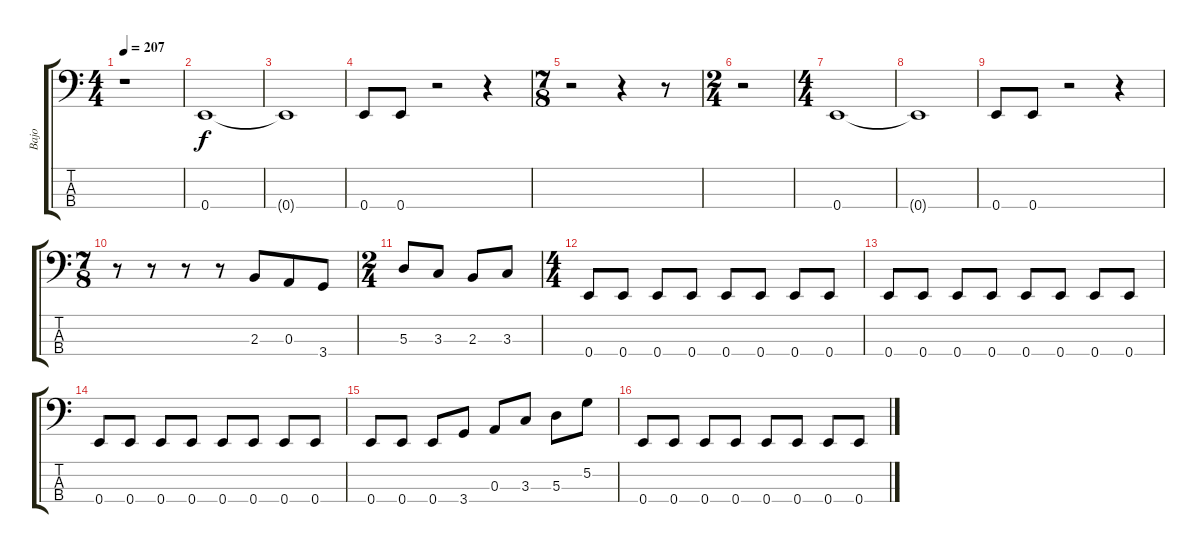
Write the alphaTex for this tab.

\track ("Bajo" "Bajo") {instrument electricbassfinger}
\staff {score tabs}
\tuning (G2 D2 A1 E1) {hide}
\ts (4 4)
\tempo 207
\clef f4
\ks c
r.1{dy f instrument electricbassfinger} |
0.4.1 |
0.4{t}.1 |
0.4.8 0.4.8 r.2 r.4 |
\ts (7 8)
r.2 r.4 r.8 |
\ts (2 4)
r.2 |
\ts (4 4)
0.4.1 |
0.4{t}.1 |
0.4.8 0.4.8 r.2 r.4 |
\ts (7 8)
r.8 r.8 r.8 r.8 2.3.8 0.3.8 3.4.8 |
\ts (2 4)
5.3.8 3.3.8 2.3.8 3.3.8 |
\ts (4 4)
0.4.8 0.4.8 0.4.8 0.4.8 0.4.8 0.4.8 0.4.8 0.4.8 |
0.4.8 0.4.8 0.4.8 0.4.8 0.4.8 0.4.8 0.4.8 0.4.8 |
0.4.8 0.4.8 0.4.8 0.4.8 0.4.8 0.4.8 0.4.8 0.4.8 |
0.4.8 0.4.8 0.4.8 3.4.8 0.3.8 3.3.8 5.3.8 5.2.8 |
0.4.8 0.4.8 0.4.8 0.4.8 0.4.8 0.4.8 0.4.8 0.4.8
